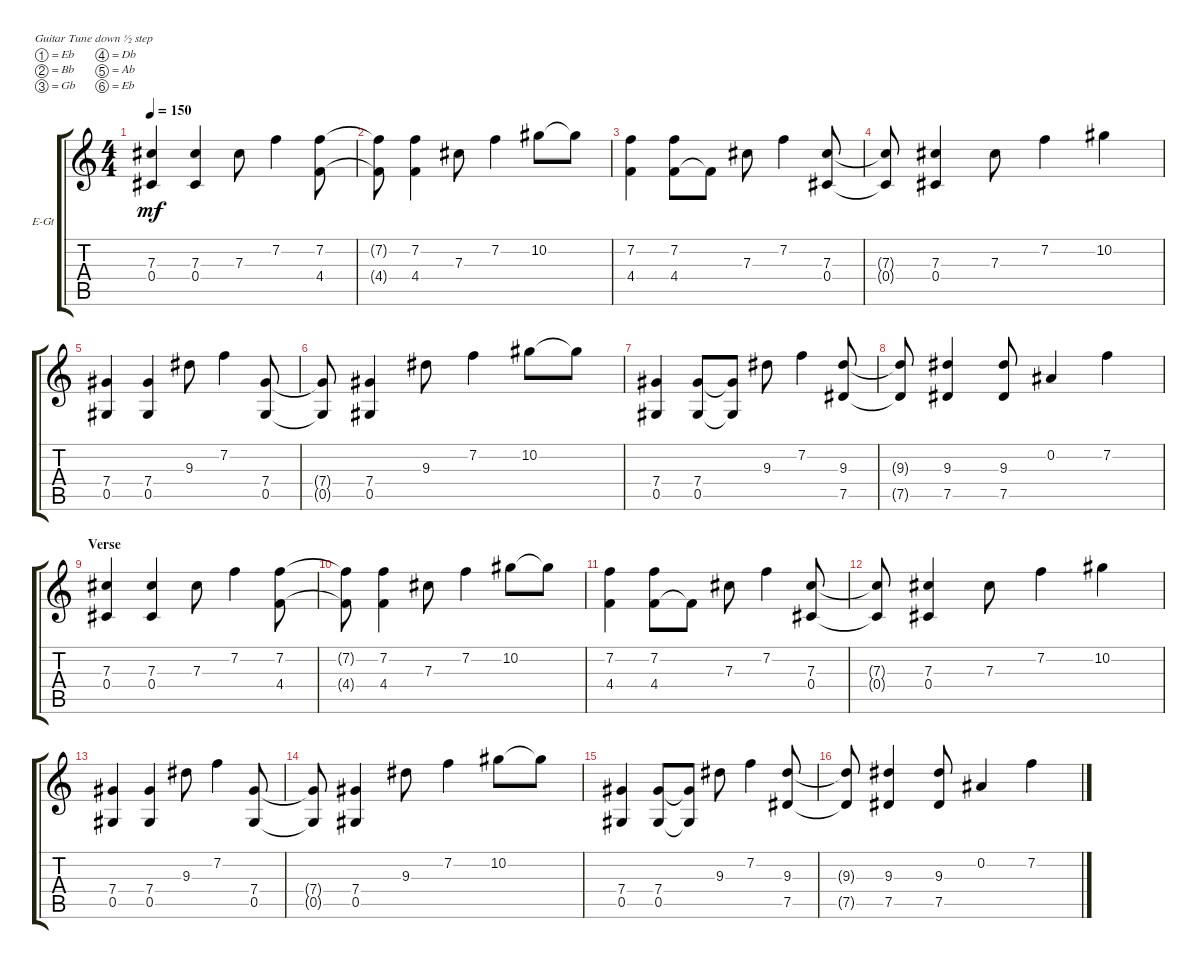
\defaultSystemsLayout 4
\bracketExtendMode groupsimilarinstruments
\firstSystemTrackNameOrientation horizontal
\otherSystemsTrackNameOrientation horizontal
\track ("Electric Guitar" "E-Gt") {instrument distortionguitar}
\staff {score tabs}
\tuning (Eb4 Bb3 Gb3 Db3 Ab2 Eb2)
\ts (4 4)
\tempo 150
\clef g2
\ks c
(0.4 7.3).4{dy mf} (0.4 7.3).4 7.3.8 7.2.4 (4.4 7.2).8 |
(4.4{t} 7.2{t}).8 (4.4 7.2).4 7.3.8 7.2.4 10.2.8 10.2{t}.8 |
(4.4 7.2).4 (4.4 7.2).8 4.4{t}.8 7.3.8 7.2.4 (0.4 7.3).8 |
(7.3{t} 0.4{t}).8 (0.4 7.3).4 7.3.8 7.2.4 10.2.4 |
(7.4 0.5).4 (7.4 0.5).4 9.3.8 7.2.4 (7.4 0.5).8 |
(7.4{t} 0.5{t}).8 (7.4 0.5).4 9.3.8 7.2.4 10.2.8 10.2{t}.8 |
(7.4 0.5).4 (7.4 0.5).8 (7.4{t} 0.5{t}).8 9.3.8 7.2.4 (9.3 7.5).8 |
(9.3{t} 7.5{t}).8 (9.3 7.5).4 (9.3 7.5).8 0.2.4 7.2.4 |
\section ("" "Verse")
(0.4 7.3).4 (0.4 7.3).4 7.3.8 7.2.4 (4.4 7.2).8 |
(4.4{t} 7.2{t}).8 (4.4 7.2).4 7.3.8 7.2.4 10.2.8 10.2{t}.8 |
(4.4 7.2).4 (4.4 7.2).8 4.4{t}.8 7.3.8 7.2.4 (0.4 7.3).8 |
(7.3{t} 0.4{t}).8 (0.4 7.3).4 7.3.8 7.2.4 10.2.4 |
(7.4 0.5).4 (7.4 0.5).4 9.3.8 7.2.4 (7.4 0.5).8 |
(7.4{t} 0.5{t}).8 (7.4 0.5).4 9.3.8 7.2.4 10.2.8 10.2{t}.8 |
(7.4 0.5).4 (7.4 0.5).8 (7.4{t} 0.5{t}).8 9.3.8 7.2.4 (9.3 7.5).8 |
(9.3{t} 7.5{t}).8 (9.3 7.5).4 (9.3 7.5).8 0.2.4 7.2.4
